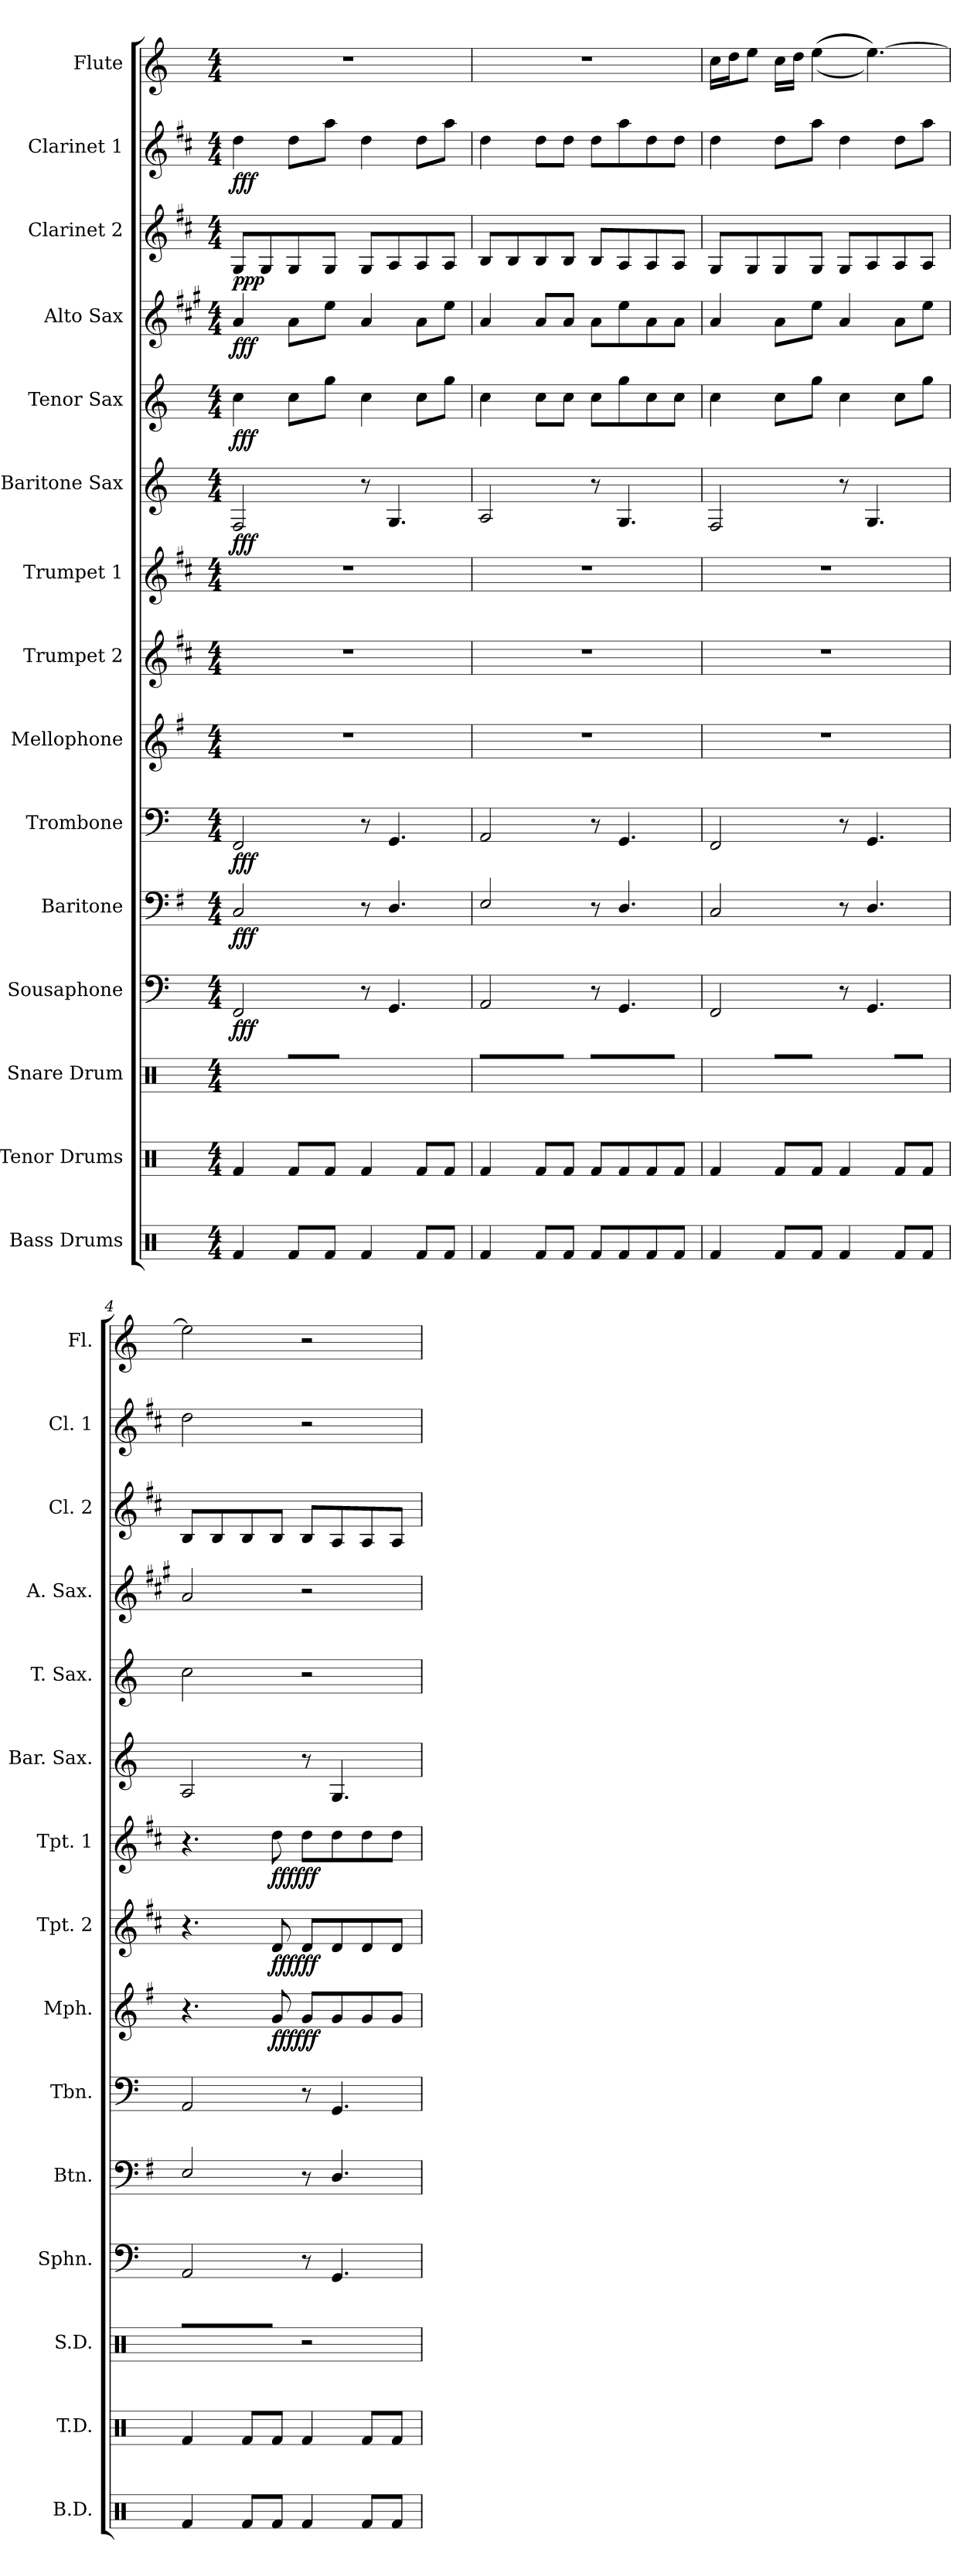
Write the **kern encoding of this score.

**kern	**kern	**kern	**kern	**dynam	**kern	**dynam	**kern	**dynam	**kern	**dynam	**kern	**dynam	**kern	**dynam	**kern	**dynam	**kern	**dynam	**kern	**dynam	**kern	**dynam	**kern	**dynam	**kern	**dynam
*part15	*part14	*part13	*part12	*part12	*part11	*part11	*part10	*part10	*part9	*part9	*part8	*part8	*part7	*part7	*part6	*part6	*part5	*part5	*part4	*part4	*part3	*part3	*part2	*part2	*part1	*part1
*staff15	*staff14	*staff13	*staff12	*staff12	*staff11	*staff11	*staff10	*staff10	*staff9	*staff9	*staff8	*staff8	*staff7	*staff7	*staff6	*staff6	*staff5	*staff5	*staff4	*staff4	*staff3	*staff3	*staff2	*staff2	*staff1	*staff1
*I"Bass Drums	*I"Tenor Drums	*I"Snare Drum	*I"Sousaphone	*	*I"Baritone	*	*I"Trombone	*	*I"Mellophone	*	*I"Trumpet 2	*	*I"Trumpet 1	*	*I"Baritone Sax	*	*I"Tenor Sax	*	*I"Alto Sax	*	*I"Clarinet 2	*	*I"Clarinet 1	*	*I"Flute	*
*I'B.D.	*I'T.D.	*I'S.D.	*I'Sphn.	*	*I'Btn.	*	*I'Tbn.	*	*I'Mph.	*	*I'Tpt. 2	*	*I'Tpt. 1	*	*I'Bar. Sax.	*	*I'T. Sax.	*	*I'A. Sax.	*	*I'Cl. 2	*	*I'Cl. 1	*	*I'Fl.	*
*clefX	*clefX	*clefX	*clefF4	*	*clefF4	*	*clefF4	*	*clefG2	*	*clefG2	*	*clefG2	*	*clefG2	*	*clefG2	*	*clefG2	*	*clefG2	*	*clefG2	*	*clefG2	*
*	*	*	*	*	*ITrd4c7	*	*	*	*ITrd4c7	*	*ITrd1c2	*	*ITrd1c2	*	*ITrd12c21	*	*ITrd8c14	*	*ITrd5c9	*	*ITrd1c2	*	*ITrd1c2	*	*	*
*k[]	*k[]	*k[]	*k[]	*	*k[]	*	*k[]	*	*k[]	*	*k[]	*	*k[]	*	*k[]	*	*k[]	*	*k[]	*	*k[]	*	*k[]	*	*k[]	*
*M4/4	*M4/4	*M4/4	*M4/4	*	*M4/4	*	*M4/4	*	*M4/4	*	*M4/4	*	*M4/4	*	*M4/4	*	*M4/4	*	*M4/4	*	*M4/4	*	*M4/4	*	*M4/4	*
*MM110	*MM110	*MM110	*MM110	*	*MM110	*	*MM110	*	*MM110	*	*MM110	*	*MM110	*	*MM110	*	*MM110	*	*MM110	*	*MM110	*	*MM110	*	*MM110	*
=1	=1	=1	=1	=1	=1	=1	=1	=1	=1	=1	=1	=1	=1	=1	=1	=1	=1	=1	=1	=1	=1	=1	=1	=1	=1	=1
!	!	!	!	!LO:DY:b	!	!	!	!	!	!	!	!	!	!	!	!	!	!	!	!	!	!	!	!	!	!
!	!	!	!	!LO:DY:n=1:b	!	!	!	!	!	!	!	!	!	!	!	!	!	!	!	!	!	!	!	!	!	!
!	!	!	!	!LO:DY:n=2:b	!	!LO:DY:b	!	!	!	!	!	!	!	!	!	!	!	!	!	!	!	!	!	!	!	!
!	!	!	!	!	!	!LO:DY:n=1:b	!	!	!	!	!	!	!	!	!	!	!	!	!	!	!	!	!	!	!	!
!	!	!	!	!	!	!LO:DY:n=2:b	!	!LO:DY:b	!	!	!	!	!	!	!	!	!	!	!	!	!	!	!	!	!	!
!	!	!	!	!	!	!	!	!LO:DY:n=1:b	!	!	!	!	!	!	!	!	!	!	!	!	!	!	!	!	!	!
!	!	!	!	!	!	!	!	!LO:DY:n=2:b	!	!	!	!	!	!	!	!LO:DY:b	!	!	!	!	!	!	!	!	!	!
!	!	!	!	!	!	!	!	!	!	!	!	!	!	!	!	!LO:DY:n=1:b	!	!	!	!	!	!	!	!	!	!
!	!	!	!	!	!	!	!	!	!	!	!	!	!	!	!	!LO:DY:n=2:b	!	!LO:DY:b	!	!	!	!	!	!	!	!
!	!	!	!	!	!	!	!	!	!	!	!	!	!	!	!	!	!	!LO:DY:n=1:b	!	!	!	!	!	!	!	!
!	!	!	!	!	!	!	!	!	!	!	!	!	!	!	!	!	!	!LO:DY:n=2:b	!	!LO:DY:b	!	!	!	!	!	!
!	!	!	!	!	!	!	!	!	!	!	!	!	!	!	!	!	!	!	!	!LO:DY:n=1:b	!	!	!	!	!	!
!	!	!	!	!	!	!	!	!	!	!	!	!	!	!	!	!	!	!	!	!LO:DY:n=2:b	!	!LO:DY:b	!	!	!	!
!	!	!	!	!	!	!	!	!	!	!	!	!	!	!	!	!	!	!	!	!	!	!LO:DY:n=1:b	!	!	!	!
!	!	!	!	!	!	!	!	!	!	!	!	!	!	!	!	!	!	!	!	!	!	!LO:DY:n=2:b	!	!LO:DY:b	!	!
!	!	!	!	!	!	!	!	!	!	!	!	!	!	!	!	!	!	!	!	!	!	!	!	!LO:DY:n=1:b	!	!
!	!	!	!	!	!	!	!	!	!	!	!	!	!	!	!	!	!	!	!	!	!	!	!	!LO:DY:n=2:b	!	!
4Rf/	4Rf/	4R/	2FF/	f f f	2FF/	f f f	2FF/	f f f	1r	.	1r	.	1r	.	2FF/	f f f	4c\	f f f	4c/	f f f	8F/L	p p p	4cc\	f f f	1r	.
.	.	.	.	.	.	.	.	.	.	.	.	.	.	.	.	.	.	.	.	.	8F/	.	.	.	.	.
*	*	*Xbrackettup	*	*	*	*	*	*	*	*	*	*	*	*	*	*	*	*	*	*	*	*	*	*	*	*
8Rf/L	8Rf/L	12R/L	.	.	.	.	.	.	.	.	.	.	.	.	.	.	8c\L	.	8c\L	.	8F/	.	8cc\L	.	.	.
.	.	12R/	.	.	.	.	.	.	.	.	.	.	.	.	.	.	.	.	.	.	.	.	.	.	.	.
8Rf/J	8Rf/J	.	.	.	.	.	.	.	.	.	.	.	.	.	.	.	8g\J	.	8g\J	.	8F/J	.	8gg\J	.	.	.
.	.	12R/J	.	.	.	.	.	.	.	.	.	.	.	.	.	.	.	.	.	.	.	.	.	.	.	.
4Rf/	4Rf/	4R/	8r	.	8r	.	8r	.	.	.	.	.	.	.	8r	.	4c\	.	4c/	.	8F/L	.	4cc\	.	.	.
.	.	.	4.GG/	.	4.GG/	.	4.GG/	.	.	.	.	.	.	.	4.GG/	.	.	.	.	.	8G/	.	.	.	.	.
8Rf/L	8Rf/L	4R/	.	.	.	.	.	.	.	.	.	.	.	.	.	.	8c\L	.	8c\L	.	8G/	.	8cc\L	.	.	.
8Rf/J	8Rf/J	.	.	.	.	.	.	.	.	.	.	.	.	.	.	.	8g\J	.	8g\J	.	8G/J	.	8gg\J	.	.	.
=2	=2	=2	=2	=2	=2	=2	=2	=2	=2	=2	=2	=2	=2	=2	=2	=2	=2	=2	=2	=2	=2	=2	=2	=2	=2	=2
4Rf/	4Rf/	8R/L	2AA/	.	2AA/	.	2AA/	.	1r	.	1r	.	1r	.	2AA/	.	4c\	.	4c/	.	8A/L	.	4cc\	.	1r	.
.	.	8R/	.	.	.	.	.	.	.	.	.	.	.	.	.	.	.	.	.	.	8A/	.	.	.	.	.
8Rf/L	8Rf/L	8R/	.	.	.	.	.	.	.	.	.	.	.	.	.	.	8c\L	.	8c/L	.	8A/	.	8cc\L	.	.	.
8Rf/J	8Rf/J	8R/J	.	.	.	.	.	.	.	.	.	.	.	.	.	.	8c\J	.	8c/J	.	8A/J	.	8cc\J	.	.	.
8Rf/L	8Rf/L	8R/L	8r	.	8r	.	8r	.	.	.	.	.	.	.	8r	.	8c\L	.	8c\L	.	8A/L	.	8cc\L	.	.	.
8Rf/	8Rf/	8R/	4.GG/	.	4.GG/	.	4.GG/	.	.	.	.	.	.	.	4.GG/	.	8g\	.	8g\	.	8G/	.	8gg\	.	.	.
8Rf/	8Rf/	8R/	.	.	.	.	.	.	.	.	.	.	.	.	.	.	8c\	.	8c\	.	8G/	.	8cc\	.	.	.
8Rf/J	8Rf/J	8R/J	.	.	.	.	.	.	.	.	.	.	.	.	.	.	8c\J	.	8c\J	.	8G/J	.	8cc\J	.	.	.
=3	=3	=3	=3	=3	=3	=3	=3	=3	=3	=3	=3	=3	=3	=3	=3	=3	=3	=3	=3	=3	=3	=3	=3	=3	=3	=3
!	!	!	!	!	!	!	!	!	!	!	!	!	!	!	!	!	!	!	!	!	!	!	!	!	!	!LO:DY:b
!	!	!	!	!	!	!	!	!	!	!	!	!	!	!	!	!	!	!	!	!	!	!	!	!	!	!LO:DY:n=1:b
!	!	!	!	!	!	!	!	!	!	!	!	!	!	!	!	!	!	!	!	!	!	!	!	!	!	!LO:DY:n=2:b
4Rf/	4Rf/	4R/	2FF/	.	2FF/	.	2FF/	.	1r	.	1r	.	1r	.	2FF/	.	4c\	.	4c/	.	8F/L	.	4cc\	.	16cc\LL	mf mf mf
.	.	.	.	.	.	.	.	.	.	.	.	.	.	.	.	.	.	.	.	.	.	.	.	.	16dd\J	.
.	.	.	.	.	.	.	.	.	.	.	.	.	.	.	.	.	.	.	.	.	8F/	.	.	.	8ee\J	.
8Rf/L	8Rf/L	8R/L	.	.	.	.	.	.	.	.	.	.	.	.	.	.	8c\L	.	8c\L	.	8F/	.	8cc\L	.	16cc\LL	.
.	.	.	.	.	.	.	.	.	.	.	.	.	.	.	.	.	.	.	.	.	.	.	.	.	16dd\JJ	.
8Rf/J	8Rf/J	8R/J	.	.	.	.	.	.	.	.	.	.	.	.	.	.	8g\J	.	8g\J	.	8F/J	.	8gg\J	.	(((4ee\	.
4Rf/	4Rf/	4R/	8r	.	8r	.	8r	.	.	.	.	.	.	.	8r	.	4c\	.	4c/	.	8F/L	.	4cc\	.	.	.
.	.	.	4.GG/	.	4.GG/	.	4.GG/	.	.	.	.	.	.	.	4.GG/	.	.	.	.	.	8G/	.	.	.	[4.ee\)))	.
8Rf/L	8Rf/L	8R/L	.	.	.	.	.	.	.	.	.	.	.	.	.	.	8c\L	.	8c\L	.	8G/	.	8cc\L	.	.	.
8Rf/J	8Rf/J	8R/J	.	.	.	.	.	.	.	.	.	.	.	.	.	.	8g\J	.	8g\J	.	8G/J	.	8gg\J	.	.	.
=4	=4	=4	=4	=4	=4	=4	=4	=4	=4	=4	=4	=4	=4	=4	=4	=4	=4	=4	=4	=4	=4	=4	=4	=4	=4	=4
4Rf/	4Rf/	8R/L	2AA/	.	2AA/	.	2AA/	.	4.r	.	4.r	.	4.r	.	2AA/	.	2c\	.	2c/	.	8A/L	.	2cc\	.	2ee\]	.
.	.	8R/	.	.	.	.	.	.	.	.	.	.	.	.	.	.	.	.	.	.	8A/	.	.	.	.	.
8Rf/L	8Rf/L	8R/	.	.	.	.	.	.	.	.	.	.	.	.	.	.	.	.	.	.	8A/	.	.	.	.	.
!	!	!	!	!	!	!	!	!	!	!LO:DY:b	!	!	!	!	!	!	!	!	!	!	!	!	!	!	!	!
!	!	!	!	!	!	!	!	!	!	!LO:DY:n=1:b	!	!	!	!	!	!	!	!	!	!	!	!	!	!	!	!
!	!	!	!	!	!	!	!	!	!	!LO:DY:n=2:b	!	!LO:DY:b	!	!	!	!	!	!	!	!	!	!	!	!	!	!
!	!	!	!	!	!	!	!	!	!	!	!	!LO:DY:n=1:b	!	!	!	!	!	!	!	!	!	!	!	!	!	!
!	!	!	!	!	!	!	!	!	!	!	!	!LO:DY:n=2:b	!	!LO:DY:b	!	!	!	!	!	!	!	!	!	!	!	!
!	!	!	!	!	!	!	!	!	!	!	!	!	!	!LO:DY:n=1:b	!	!	!	!	!	!	!	!	!	!	!	!
!	!	!	!	!	!	!	!	!	!	!	!	!	!	!LO:DY:n=2:b	!	!	!	!	!	!	!	!	!	!	!	!
8Rf/J	8Rf/J	8R/J	.	.	.	.	.	.	8c/	ff ff ff	8c/	ff ff ff	8cc\	ff ff ff	.	.	.	.	.	.	8A/J	.	.	.	.	.
4Rf/	4Rf/	2r	8r	.	8r	.	8r	.	8c/L	.	8c/L	.	8cc\L	.	8r	.	2r	.	2r	.	8A/L	.	2r	.	2r	.
.	.	.	4.GG/	.	4.GG/	.	4.GG/	.	8c/	.	8c/	.	8cc\	.	4.GG/	.	.	.	.	.	8G/	.	.	.	.	.
8Rf/L	8Rf/L	.	.	.	.	.	.	.	8c/	.	8c/	.	8cc\	.	.	.	.	.	.	.	8G/	.	.	.	.	.
8Rf/J	8Rf/J	.	.	.	.	.	.	.	8c/J	.	8c/J	.	8cc\J	.	.	.	.	.	.	.	8G/J	.	.	.	.	.
=	=	=	=	=	=	=	=	=	=	=	=	=	=	=	=	=	=	=	=	=	=	=	=	=	=	=
*-	*-	*-	*-	*-	*-	*-	*-	*-	*-	*-	*-	*-	*-	*-	*-	*-	*-	*-	*-	*-	*-	*-	*-	*-	*-	*-
